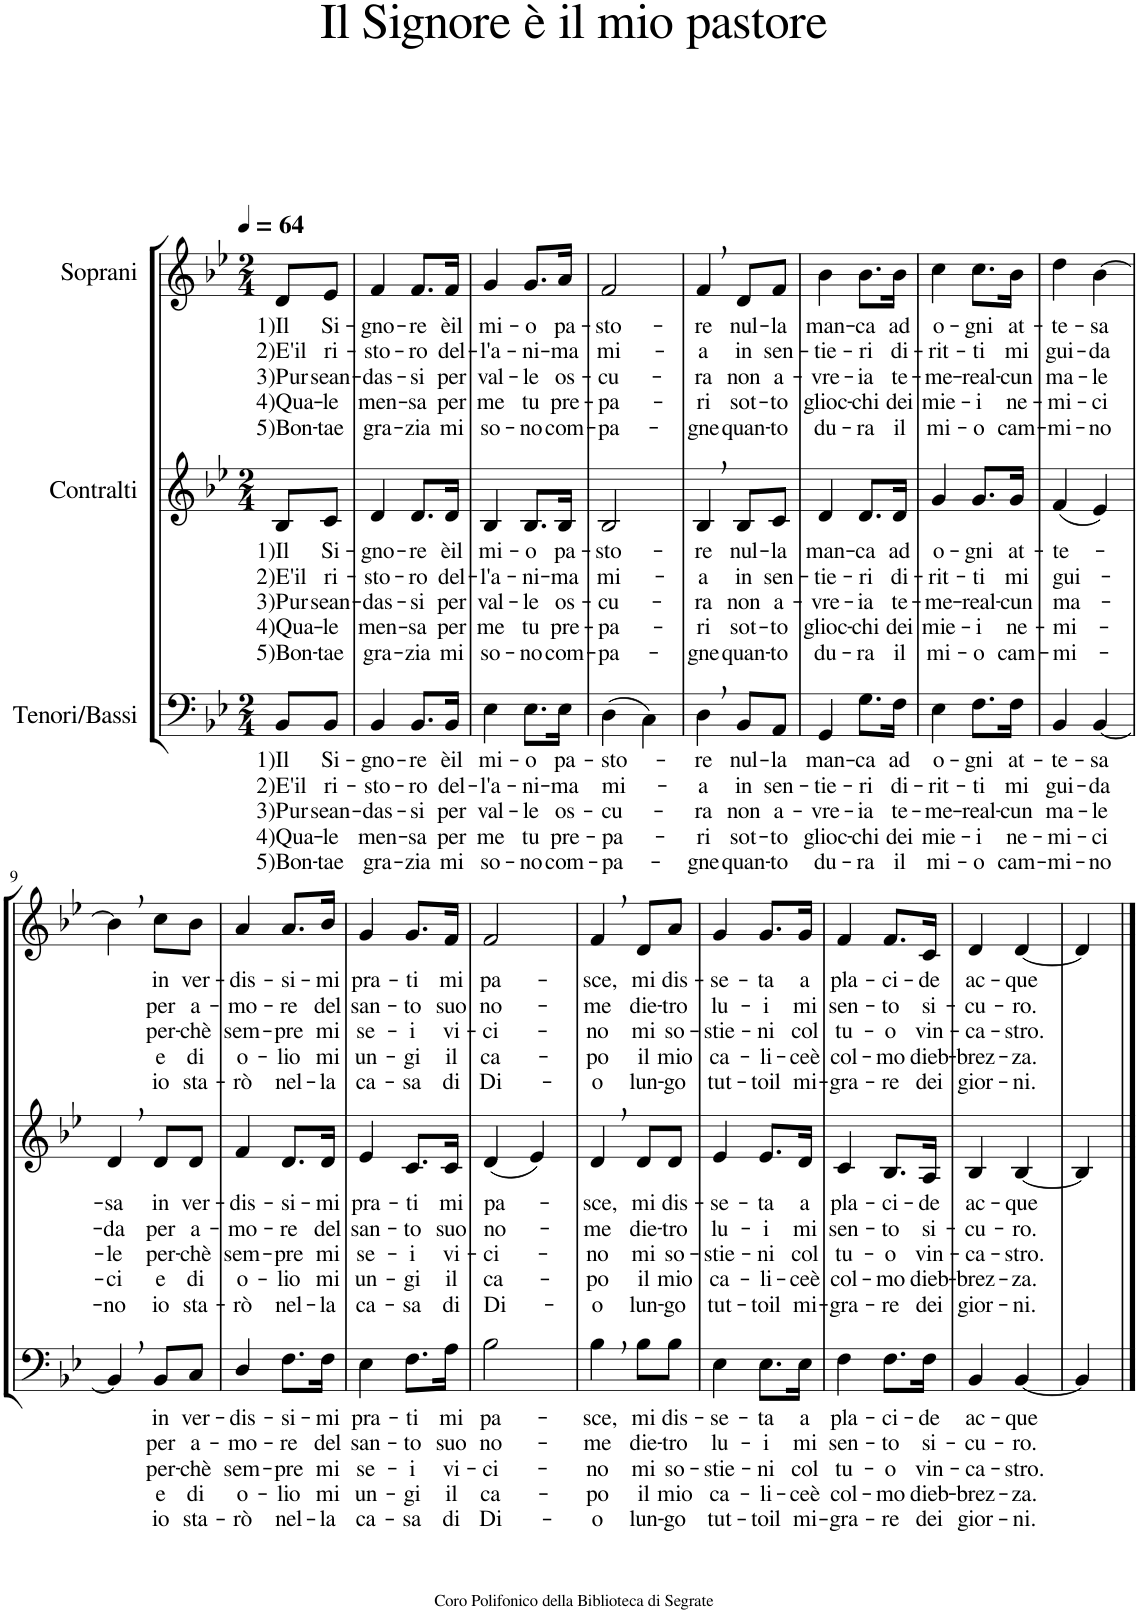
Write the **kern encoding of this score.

**kern	**text	**text	**text	**text	**text	**kern	**text	**text	**text	**text	**text	**kern	**text	**text	**text	**text	**text
*part3	*part3	*part3	*part3	*part3	*part3	*part2	*part2	*part2	*part2	*part2	*part2	*part1	*part1	*part1	*part1	*part1	*part1
*staff3	*staff3	*staff3	*staff3	*staff3	*staff3	*staff2	*staff2	*staff2	*staff2	*staff2	*staff2	*staff1	*staff1	*staff1	*staff1	*staff1	*staff1
*I"Tenori/Bassi	*	*	*	*	*	*I"Contralti	*	*	*	*	*	*I"Soprani	*	*	*	*	*
*clefF4	*	*	*	*	*	*clefG2	*	*	*	*	*	*clefG2	*	*	*	*	*
*	*	*	*	*	*	*	*	*	*	*	*	*Trd1c2	*	*	*	*	*
*k[b-e-]	*	*	*	*	*	*k[b-e-]	*	*	*	*	*	*k[b-e-]	*	*	*	*	*
*B-:	*	*	*	*	*	*B-:	*	*	*	*	*	*B-:	*	*	*	*	*
*M2/4	*	*	*	*	*	*M2/4	*	*	*	*	*	*M2/4	*	*	*	*	*
*MM64	*	*	*	*	*	*MM64	*	*	*	*	*	*MM64	*	*	*	*	*
=1	=1	=1	=1	=1	=1	=1	=1	=1	=1	=1	=1	=1	=1	=1	=1	=1	=1
!	!LO:LY:b	!LO:LY:b	!LO:LY:b	!LO:LY:b	!LO:LY:b	!	!LO:LY:b	!LO:LY:b	!LO:LY:b	!LO:LY:b	!LO:LY:b	!	!LO:LY:b	!LO:LY:b	!LO:LY:b	!LO:LY:b	!LO:LY:b
8BB-/L	1)Il	2)E'il	3)Pur	4)Qua-	5)Bon-	8B-/L	1)Il	2)E'il	3)Pur	4)Qua-	5)Bon-	8d/L	1)Il	2)E'il	3)Pur	4)Qua-	5)Bon-
!	!LO:LY:b	!LO:LY:b	!LO:LY:b	!LO:LY:b	!LO:LY:b	!	!LO:LY:b	!LO:LY:b	!LO:LY:b	!LO:LY:b	!LO:LY:b	!	!LO:LY:b	!LO:LY:b	!LO:LY:b	!LO:LY:b	!LO:LY:b
8BB-/J	Si-	ri-	sean-	-le	-tae	8c/J	Si-	ri-	sean-	-le	-tae	8e-/J	Si-	ri-	sean-	-le	-tae
=2	=2	=2	=2	=2	=2	=2	=2	=2	=2	=2	=2	=2	=2	=2	=2	=2	=2
!	!LO:LY:b	!LO:LY:b	!LO:LY:b	!LO:LY:b	!LO:LY:b	!	!LO:LY:b	!LO:LY:b	!LO:LY:b	!LO:LY:b	!LO:LY:b	!	!LO:LY:b	!LO:LY:b	!LO:LY:b	!LO:LY:b	!LO:LY:b
4BB-/	-gno-	-sto-	-das-	men-	gra-	4d/	-gno-	-sto-	-das-	men-	gra-	4f/	-gno-	-sto-	-das-	men-	gra-
!	!LO:LY:b	!LO:LY:b	!LO:LY:b	!LO:LY:b	!LO:LY:b	!	!LO:LY:b	!LO:LY:b	!LO:LY:b	!LO:LY:b	!LO:LY:b	!	!LO:LY:b	!LO:LY:b	!LO:LY:b	!LO:LY:b	!LO:LY:b
8.BB-/L	-re	-ro	-si	-sa	-zia	8.d/L	-re	-ro	-si	-sa	-zia	8.f/L	-re	-ro	-si	-sa	-zia
!	!LO:LY:b	!LO:LY:b	!LO:LY:b	!LO:LY:b	!LO:LY:b	!	!LO:LY:b	!LO:LY:b	!LO:LY:b	!LO:LY:b	!LO:LY:b	!	!LO:LY:b	!LO:LY:b	!LO:LY:b	!LO:LY:b	!LO:LY:b
16BB-/Jk	èil	del-	per	per	mi	16d/Jk	èil	del-	per	per	mi	16f/Jk	èil	del-	per	per	mi
=3	=3	=3	=3	=3	=3	=3	=3	=3	=3	=3	=3	=3	=3	=3	=3	=3	=3
!	!LO:LY:b	!LO:LY:b	!LO:LY:b	!LO:LY:b	!LO:LY:b	!	!LO:LY:b	!LO:LY:b	!LO:LY:b	!LO:LY:b	!LO:LY:b	!	!LO:LY:b	!LO:LY:b	!LO:LY:b	!LO:LY:b	!LO:LY:b
4E-\	mi-	-l'a-	val-	me	so-	4B-/	mi-	-l'a-	val-	me	so-	4g/	mi-	-l'a-	val-	me	so-
!	!LO:LY:b	!LO:LY:b	!LO:LY:b	!LO:LY:b	!LO:LY:b	!	!LO:LY:b	!LO:LY:b	!LO:LY:b	!LO:LY:b	!LO:LY:b	!	!LO:LY:b	!LO:LY:b	!LO:LY:b	!LO:LY:b	!LO:LY:b
8.E-\L	-o	-ni-	-le	tu	-no	8.B-/L	-o	-ni-	-le	tu	-no	8.g/L	-o	-ni-	-le	tu	-no
!	!LO:LY:b	!LO:LY:b	!LO:LY:b	!LO:LY:b	!LO:LY:b	!	!LO:LY:b	!LO:LY:b	!LO:LY:b	!LO:LY:b	!LO:LY:b	!	!LO:LY:b	!LO:LY:b	!LO:LY:b	!LO:LY:b	!LO:LY:b
16E-\Jk	pa-	-ma	os-	pre-	com-	16B-/Jk	pa-	-ma	os-	pre-	com-	16a/Jk	pa-	-ma	os-	pre-	com-
=4	=4	=4	=4	=4	=4	=4	=4	=4	=4	=4	=4	=4	=4	=4	=4	=4	=4
!	!LO:LY:b	!LO:LY:b	!LO:LY:b	!LO:LY:b	!LO:LY:b	!	!LO:LY:b	!LO:LY:b	!LO:LY:b	!LO:LY:b	!LO:LY:b	!	!LO:LY:b	!LO:LY:b	!LO:LY:b	!LO:LY:b	!LO:LY:b
(4D\	-sto-	mi-	-cu-	-pa-	-pa-	2B-/	-sto-	mi-	-cu-	-pa-	-pa-	2f/	-sto-	mi-	-cu-	-pa-	-pa-
4C\)	.	.	.	.	.	.	.	.	.	.	.	.	.	.	.	.	.
=5	=5	=5	=5	=5	=5	=5	=5	=5	=5	=5	=5	=5	=5	=5	=5	=5	=5
!	!LO:LY:b	!LO:LY:b	!LO:LY:b	!LO:LY:b	!LO:LY:b	!	!LO:LY:b	!LO:LY:b	!LO:LY:b	!LO:LY:b	!LO:LY:b	!	!LO:LY:b	!LO:LY:b	!LO:LY:b	!LO:LY:b	!LO:LY:b
4D,\	-re	-a	-ra	-ri	-gne	4B-,/	-re	-a	-ra	-ri	-gne	4f,/	-re	-a	-ra	-ri	-gne
!	!LO:LY:b	!LO:LY:b	!LO:LY:b	!LO:LY:b	!LO:LY:b	!	!LO:LY:b	!LO:LY:b	!LO:LY:b	!LO:LY:b	!LO:LY:b	!	!LO:LY:b	!LO:LY:b	!LO:LY:b	!LO:LY:b	!LO:LY:b
8BB-/L	nul-	in	non	sot-	quan-	8B-/L	nul-	in	non	sot-	quan-	8d/L	nul-	in	non	sot-	quan-
!	!LO:LY:b	!LO:LY:b	!LO:LY:b	!LO:LY:b	!LO:LY:b	!	!LO:LY:b	!LO:LY:b	!LO:LY:b	!LO:LY:b	!LO:LY:b	!	!LO:LY:b	!LO:LY:b	!LO:LY:b	!LO:LY:b	!LO:LY:b
8AA/J	-la	sen-	a-	-to	-to	8c/J	-la	sen-	a-	-to	-to	8f/J	-la	sen-	a-	-to	-to
=6	=6	=6	=6	=6	=6	=6	=6	=6	=6	=6	=6	=6	=6	=6	=6	=6	=6
!	!LO:LY:b	!LO:LY:b	!LO:LY:b	!LO:LY:b	!LO:LY:b	!	!LO:LY:b	!LO:LY:b	!LO:LY:b	!LO:LY:b	!LO:LY:b	!	!LO:LY:b	!LO:LY:b	!LO:LY:b	!LO:LY:b	!LO:LY:b
4GG/	man-	-tie-	-vre-	glioc-	du-	4d/	man-	-tie-	-vre-	glioc-	du-	4b-\	man-	-tie-	-vre-	glioc-	du-
!	!LO:LY:b	!LO:LY:b	!LO:LY:b	!LO:LY:b	!LO:LY:b	!	!LO:LY:b	!LO:LY:b	!LO:LY:b	!LO:LY:b	!LO:LY:b	!	!LO:LY:b	!LO:LY:b	!LO:LY:b	!LO:LY:b	!LO:LY:b
8.G\L	-ca	-ri	-ia	-chi	-ra	8.d/L	-ca	-ri	-ia	-chi	-ra	8.b-\L	-ca	-ri	-ia	-chi	-ra
!	!LO:LY:b	!LO:LY:b	!LO:LY:b	!LO:LY:b	!LO:LY:b	!	!LO:LY:b	!LO:LY:b	!LO:LY:b	!LO:LY:b	!LO:LY:b	!	!LO:LY:b	!LO:LY:b	!LO:LY:b	!LO:LY:b	!LO:LY:b
16F\Jk	ad	di-	te-	dei	il	16d/Jk	ad	di-	te-	dei	il	16b-\Jk	ad	di-	te-	dei	il
=7	=7	=7	=7	=7	=7	=7	=7	=7	=7	=7	=7	=7	=7	=7	=7	=7	=7
!	!LO:LY:b	!LO:LY:b	!LO:LY:b	!LO:LY:b	!LO:LY:b	!	!LO:LY:b	!LO:LY:b	!LO:LY:b	!LO:LY:b	!LO:LY:b	!	!LO:LY:b	!LO:LY:b	!LO:LY:b	!LO:LY:b	!LO:LY:b
4E-\	o-	-rit-	-me-	mie-	mi-	4g/	o-	-rit-	-me-	mie-	mi-	4cc\	o-	-rit-	-me-	mie-	mi-
!	!LO:LY:b	!LO:LY:b	!LO:LY:b	!LO:LY:b	!LO:LY:b	!	!LO:LY:b	!LO:LY:b	!LO:LY:b	!LO:LY:b	!LO:LY:b	!	!LO:LY:b	!LO:LY:b	!LO:LY:b	!LO:LY:b	!LO:LY:b
8.F\L	-gni	-ti	-real-	-i	-o	8.g/L	-gni	-ti	-real-	-i	-o	8.cc\L	-gni	-ti	-real-	-i	-o
!	!LO:LY:b	!LO:LY:b	!LO:LY:b	!LO:LY:b	!LO:LY:b	!	!LO:LY:b	!LO:LY:b	!LO:LY:b	!LO:LY:b	!LO:LY:b	!	!LO:LY:b	!LO:LY:b	!LO:LY:b	!LO:LY:b	!LO:LY:b
16F\Jk	at-	mi	-cun	ne-	cam-	16g/Jk	at-	mi	-cun	ne-	cam-	16b-\Jk	at-	mi	-cun	ne-	cam-
=8	=8	=8	=8	=8	=8	=8	=8	=8	=8	=8	=8	=8	=8	=8	=8	=8	=8
!	!LO:LY:b	!LO:LY:b	!LO:LY:b	!LO:LY:b	!LO:LY:b	!	!LO:LY:b	!LO:LY:b	!LO:LY:b	!LO:LY:b	!LO:LY:b	!	!LO:LY:b	!LO:LY:b	!LO:LY:b	!LO:LY:b	!LO:LY:b
4BB-/	-te-	gui-	ma-	-mi-	-mi-	(4f/	-te-	gui-	ma-	-mi-	-mi-	4dd\	-te-	gui-	ma-	-mi-	-mi-
!	!LO:LY:b	!LO:LY:b	!LO:LY:b	!LO:LY:b	!LO:LY:b	!	!	!	!	!	!	!	!LO:LY:b	!LO:LY:b	!LO:LY:b	!LO:LY:b	!LO:LY:b
[4BB-/	-sa	-da	-le	-ci	-no	4e-/)	.	.	.	.	.	[4b-\	-sa	-da	-le	-ci	-no
!!LO:LB:g=z
=9	=9	=9	=9	=9	=9	=9	=9	=9	=9	=9	=9	=9	=9	=9	=9	=9	=9
!	!	!	!	!	!	!	!LO:LY:b	!LO:LY:b	!LO:LY:b	!LO:LY:b	!LO:LY:b	!	!	!	!	!	!
4BB-,/]	.	.	.	.	.	4d,/	-sa	-da	-le	-ci	-no	4b-,\]	.	.	.	.	.
!	!LO:LY:b	!LO:LY:b	!LO:LY:b	!LO:LY:b	!LO:LY:b	!	!LO:LY:b	!LO:LY:b	!LO:LY:b	!LO:LY:b	!LO:LY:b	!	!LO:LY:b	!LO:LY:b	!LO:LY:b	!LO:LY:b	!LO:LY:b
8BB-/L	in	per	per-	e	io	8d/L	in	per	per-	e	io	8cc\L	in	per	per-	e	io
!	!LO:LY:b	!LO:LY:b	!LO:LY:b	!LO:LY:b	!LO:LY:b	!	!LO:LY:b	!LO:LY:b	!LO:LY:b	!LO:LY:b	!LO:LY:b	!	!LO:LY:b	!LO:LY:b	!LO:LY:b	!LO:LY:b	!LO:LY:b
8C/J	ver-	a-	-chè	di	sta-	8d/J	ver-	a-	-chè	di	sta-	8b-\J	ver-	a-	-chè	di	sta-
=10	=10	=10	=10	=10	=10	=10	=10	=10	=10	=10	=10	=10	=10	=10	=10	=10	=10
!	!LO:LY:b	!LO:LY:b	!LO:LY:b	!LO:LY:b	!LO:LY:b	!	!LO:LY:b	!LO:LY:b	!LO:LY:b	!LO:LY:b	!LO:LY:b	!	!LO:LY:b	!LO:LY:b	!LO:LY:b	!LO:LY:b	!LO:LY:b
4D/	-dis-	-mo-	sem-	o-	-rò	4f/	-dis-	-mo-	sem-	o-	-rò	4a/	-dis-	-mo-	sem-	o-	-rò
!	!LO:LY:b	!LO:LY:b	!LO:LY:b	!LO:LY:b	!LO:LY:b	!	!LO:LY:b	!LO:LY:b	!LO:LY:b	!LO:LY:b	!LO:LY:b	!	!LO:LY:b	!LO:LY:b	!LO:LY:b	!LO:LY:b	!LO:LY:b
8.F\L	-si-	-re	-pre	-lio	nel-	8.d/L	-si-	-re	-pre	-lio	nel-	8.a/L	-si-	-re	-pre	-lio	nel-
!	!LO:LY:b	!LO:LY:b	!LO:LY:b	!LO:LY:b	!LO:LY:b	!	!LO:LY:b	!LO:LY:b	!LO:LY:b	!LO:LY:b	!LO:LY:b	!	!LO:LY:b	!LO:LY:b	!LO:LY:b	!LO:LY:b	!LO:LY:b
16F\Jk	-mi	del	mi	mi	-la	16d/Jk	-mi	del	mi	mi	-la	16b-/Jk	-mi	del	mi	mi	-la
=11	=11	=11	=11	=11	=11	=11	=11	=11	=11	=11	=11	=11	=11	=11	=11	=11	=11
!	!LO:LY:b	!LO:LY:b	!LO:LY:b	!LO:LY:b	!LO:LY:b	!	!LO:LY:b	!LO:LY:b	!LO:LY:b	!LO:LY:b	!LO:LY:b	!	!LO:LY:b	!LO:LY:b	!LO:LY:b	!LO:LY:b	!LO:LY:b
4E-\	pra-	san-	se-	un-	ca-	4e-/	pra-	san-	se-	un-	ca-	4g/	pra-	san-	se-	un-	ca-
!	!LO:LY:b	!LO:LY:b	!LO:LY:b	!LO:LY:b	!LO:LY:b	!	!LO:LY:b	!LO:LY:b	!LO:LY:b	!LO:LY:b	!LO:LY:b	!	!LO:LY:b	!LO:LY:b	!LO:LY:b	!LO:LY:b	!LO:LY:b
8.F\L	-ti	-to	-i	-gi	-sa	8.c/L	-ti	-to	-i	-gi	-sa	8.g/L	-ti	-to	-i	-gi	-sa
!	!LO:LY:b	!LO:LY:b	!LO:LY:b	!LO:LY:b	!LO:LY:b	!	!LO:LY:b	!LO:LY:b	!LO:LY:b	!LO:LY:b	!LO:LY:b	!	!LO:LY:b	!LO:LY:b	!LO:LY:b	!LO:LY:b	!LO:LY:b
16A\Jk	mi	suo	vi-	il	di	16c/Jk	mi	suo	vi-	il	di	16f/Jk	mi	suo	vi-	il	di
=12	=12	=12	=12	=12	=12	=12	=12	=12	=12	=12	=12	=12	=12	=12	=12	=12	=12
!	!LO:LY:b	!LO:LY:b	!LO:LY:b	!LO:LY:b	!LO:LY:b	!	!LO:LY:b	!LO:LY:b	!LO:LY:b	!LO:LY:b	!LO:LY:b	!	!LO:LY:b	!LO:LY:b	!LO:LY:b	!LO:LY:b	!LO:LY:b
2B-\	pa-	no-	-ci-	ca-	Di-	(4d/	pa-	no-	-ci-	ca-	Di-	2f/	pa-	no-	-ci-	ca-	Di-
.	.	.	.	.	.	4e-/)	.	.	.	.	.	.	.	.	.	.	.
=13	=13	=13	=13	=13	=13	=13	=13	=13	=13	=13	=13	=13	=13	=13	=13	=13	=13
!	!LO:LY:b	!LO:LY:b	!LO:LY:b	!LO:LY:b	!LO:LY:b	!	!LO:LY:b	!LO:LY:b	!LO:LY:b	!LO:LY:b	!LO:LY:b	!	!LO:LY:b	!LO:LY:b	!LO:LY:b	!LO:LY:b	!LO:LY:b
4B-,\	-sce,	-me	-no	-po	-o	4d,/	-sce,	-me	-no	-po	-o	4f,/	-sce,	-me	-no	-po	-o
!	!LO:LY:b	!LO:LY:b	!LO:LY:b	!LO:LY:b	!LO:LY:b	!	!LO:LY:b	!LO:LY:b	!LO:LY:b	!LO:LY:b	!LO:LY:b	!	!LO:LY:b	!LO:LY:b	!LO:LY:b	!LO:LY:b	!LO:LY:b
8B-\L	mi	die-	mi	il	lun-	8d/L	mi	die-	mi	il	lun-	8d/L	mi	die-	mi	il	lun-
!	!LO:LY:b	!LO:LY:b	!LO:LY:b	!LO:LY:b	!LO:LY:b	!	!LO:LY:b	!LO:LY:b	!LO:LY:b	!LO:LY:b	!LO:LY:b	!	!LO:LY:b	!LO:LY:b	!LO:LY:b	!LO:LY:b	!LO:LY:b
8B-\J	dis-	-tro	so-	mio	-go	8d/J	dis-	-tro	so-	mio	-go	8a/J	dis-	-tro	so-	mio	-go
=14	=14	=14	=14	=14	=14	=14	=14	=14	=14	=14	=14	=14	=14	=14	=14	=14	=14
!	!LO:LY:b	!LO:LY:b	!LO:LY:b	!LO:LY:b	!LO:LY:b	!	!LO:LY:b	!LO:LY:b	!LO:LY:b	!LO:LY:b	!LO:LY:b	!	!LO:LY:b	!LO:LY:b	!LO:LY:b	!LO:LY:b	!LO:LY:b
4E-\	-se-	lu-	-stie-	ca-	tut-	4e-/	-se-	lu-	-stie-	ca-	tut-	4g/	-se-	lu-	-stie-	ca-	tut-
!	!LO:LY:b	!LO:LY:b	!LO:LY:b	!LO:LY:b	!LO:LY:b	!	!LO:LY:b	!LO:LY:b	!LO:LY:b	!LO:LY:b	!LO:LY:b	!	!LO:LY:b	!LO:LY:b	!LO:LY:b	!LO:LY:b	!LO:LY:b
8.E-\L	-ta	-i	-ni	-li-	-toil	8.e-/L	-ta	-i	-ni	-li-	-toil	8.g/L	-ta	-i	-ni	-li-	-toil
!	!LO:LY:b	!LO:LY:b	!LO:LY:b	!LO:LY:b	!LO:LY:b	!	!LO:LY:b	!LO:LY:b	!LO:LY:b	!LO:LY:b	!LO:LY:b	!	!LO:LY:b	!LO:LY:b	!LO:LY:b	!LO:LY:b	!LO:LY:b
16E-\Jk	a	mi	col	-ceè	mi-	16d/Jk	a	mi	col	-ceè	mi-	16g/Jk	a	mi	col	-ceè	mi-
=15	=15	=15	=15	=15	=15	=15	=15	=15	=15	=15	=15	=15	=15	=15	=15	=15	=15
!	!LO:LY:b	!LO:LY:b	!LO:LY:b	!LO:LY:b	!LO:LY:b	!	!LO:LY:b	!LO:LY:b	!LO:LY:b	!LO:LY:b	!LO:LY:b	!	!LO:LY:b	!LO:LY:b	!LO:LY:b	!LO:LY:b	!LO:LY:b
4F\	pla-	sen-	tu-	col-	-gra-	4c/	pla-	sen-	tu-	col-	-gra-	4f/	pla-	sen-	tu-	col-	-gra-
!	!LO:LY:b	!LO:LY:b	!LO:LY:b	!LO:LY:b	!LO:LY:b	!	!LO:LY:b	!LO:LY:b	!LO:LY:b	!LO:LY:b	!LO:LY:b	!	!LO:LY:b	!LO:LY:b	!LO:LY:b	!LO:LY:b	!LO:LY:b
8.F\L	-ci-	-to	-o	-mo	-re	8.B-/L	-ci-	-to	-o	-mo	-re	8.f/L	-ci-	-to	-o	-mo	-re
!	!LO:LY:b	!LO:LY:b	!LO:LY:b	!LO:LY:b	!LO:LY:b	!	!LO:LY:b	!LO:LY:b	!LO:LY:b	!LO:LY:b	!LO:LY:b	!	!LO:LY:b	!LO:LY:b	!LO:LY:b	!LO:LY:b	!LO:LY:b
16F\Jk	-de	si-	vin-	dieb-	dei	16A/Jk	-de	si-	vin-	dieb-	dei	16c/Jk	-de	si-	vin-	dieb-	dei
=16	=16	=16	=16	=16	=16	=16	=16	=16	=16	=16	=16	=16	=16	=16	=16	=16	=16
!	!LO:LY:b	!LO:LY:b	!LO:LY:b	!LO:LY:b	!LO:LY:b	!	!LO:LY:b	!LO:LY:b	!LO:LY:b	!LO:LY:b	!LO:LY:b	!	!LO:LY:b	!LO:LY:b	!LO:LY:b	!LO:LY:b	!LO:LY:b
4BB-/	ac-	-cu-	-ca-	-brez-	gior-	4B-/	ac-	-cu-	-ca-	-brez-	gior-	4d/	ac-	-cu-	-ca-	-brez-	gior-
!	!LO:LY:b	!LO:LY:b	!LO:LY:b	!LO:LY:b	!LO:LY:b	!	!LO:LY:b	!LO:LY:b	!LO:LY:b	!LO:LY:b	!LO:LY:b	!	!LO:LY:b	!LO:LY:b	!LO:LY:b	!LO:LY:b	!LO:LY:b
[4BB-/	-que	-ro.	-stro.	-za.	-ni.	[4B-/	-que	-ro.	-stro.	-za.	-ni.	[4d/	-que	-ro.	-stro.	-za.	-ni.
=17	=17	=17	=17	=17	=17	=17	=17	=17	=17	=17	=17	=17	=17	=17	=17	=17	=17
4BB-/]	.	.	.	.	.	4B-/]	.	.	.	.	.	4d/]	.	.	.	.	.
==	==	==	==	==	==	==	==	==	==	==	==	==	==	==	==	==	==
*-	*-	*-	*-	*-	*-	*-	*-	*-	*-	*-	*-	*-	*-	*-	*-	*-	*-
